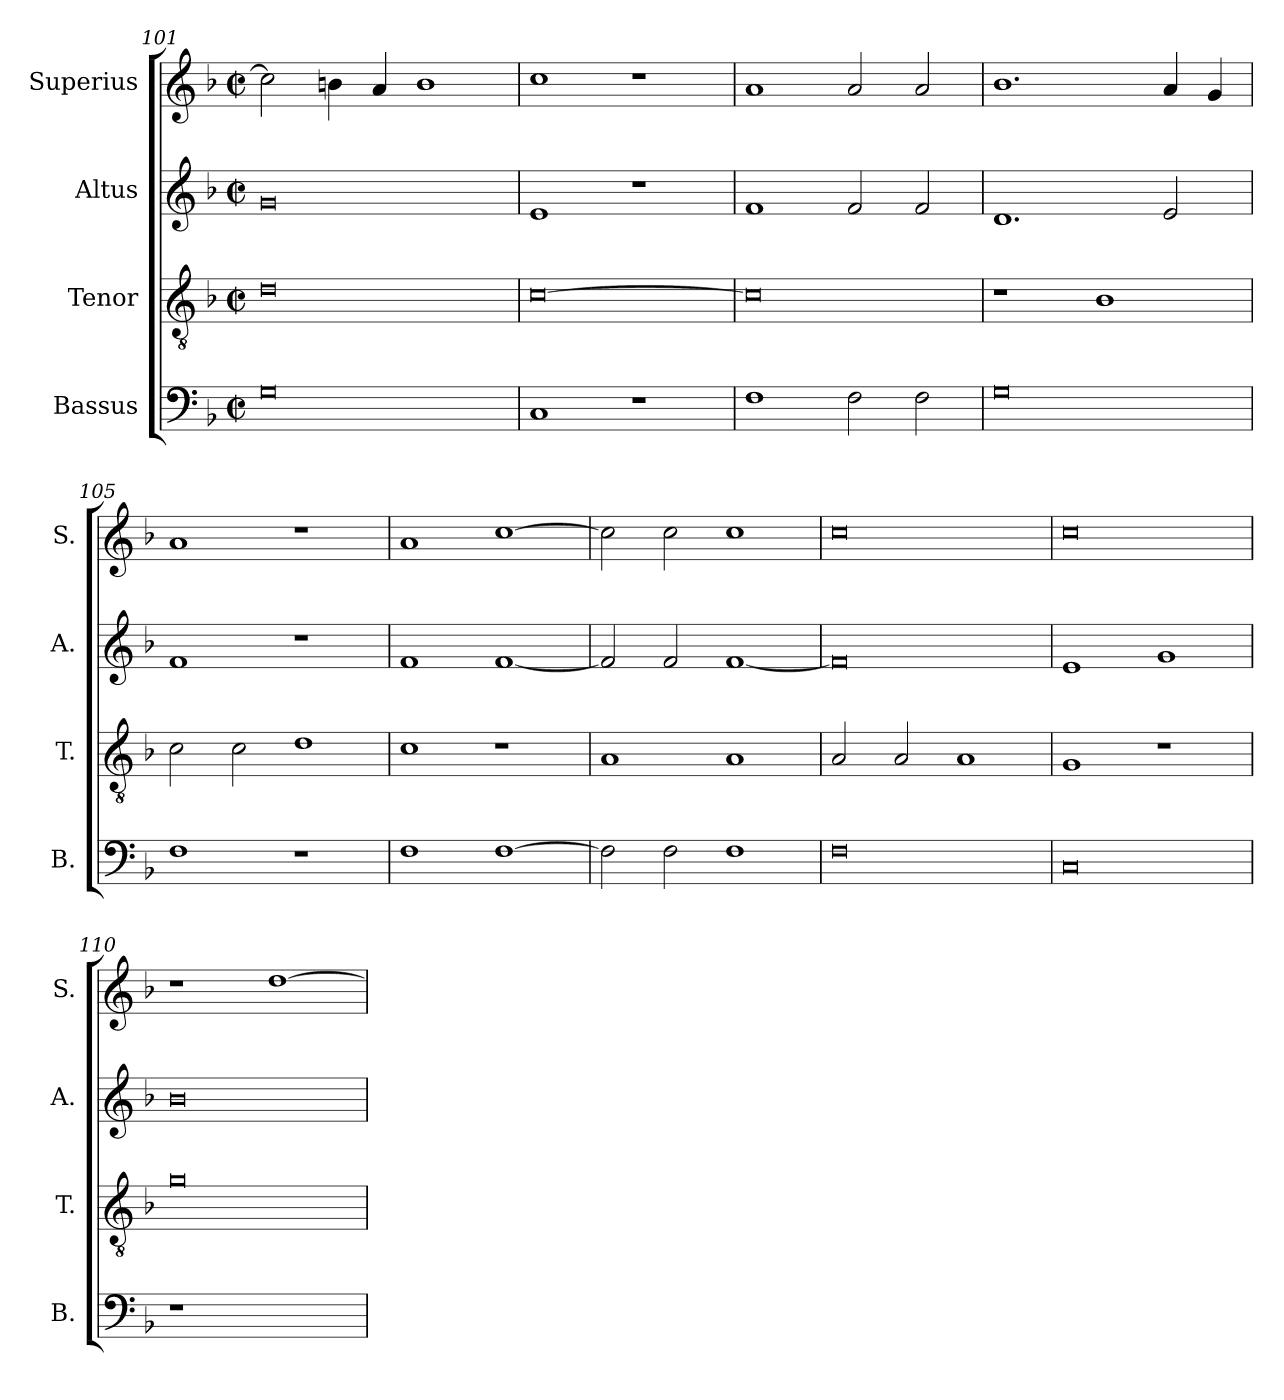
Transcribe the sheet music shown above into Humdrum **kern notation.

**kern	**kern	**kern	**kern
*part4	*part3	*part2	*part1
*staff4	*staff3	*staff2	*staff1
*I"Bassus	*I"Tenor	*I"Altus	*I"Superius
*I'B.	*I'T.	*I'A.	*I'S.
*clefF4	*clefGv2	*clefG2	*clefG2
*	*ITrd7c12	*	*
*k[b-]	*k[b-]	*k[b-]	*k[b-]
*F:	*F:	*F:	*F:
*M2/2	*M2/2	*M2/2	*M2/2
*met(c|)	*met(c|)	*met(c|)	*met(c|)
=101	=101	=101	=101
0Gi	0Di	0gi	2cci\]
.	.	.	4bni\
.	.	.	4ai/
.	.	.	1bi
=102	=102	=102	=102
1Ci	[>0Ci	1ei	1cci
1r	.	1r	1r
=103	=103	=103	=103
1Fi	0Ci]	1fi	1ai
2Fi\	.	2fi/	2ai/
2Fi\	.	2fi/	2ai/
!!LO:LB:g=z
=104	=104	=104	=104
0Gi	1r	1.di	1.b-i
.	1BB-i	.	.
.	.	2ei/	4ai/
.	.	.	4gi/
=105	=105	=105	=105
1Fi	2Ci\	1fi	1ai
.	2Ci\	.	.
1r	1Di	1r	1r
=106	=106	=106	=106
1Fi	1Ci	1fi	1ai
[>1Fi	1r	[<1fi	[>1cci
=107	=107	=107	=107
2Fi\]	1AAi	2fi/]	2cci\]
2Fi\	.	2fi/	2cci\
1Fi	1AAi	[<1fi	1cci
=108	=108	=108	=108
0Fi	2AAi/	0fi]	0cci
.	2AAi/	.	.
.	1AAi	.	.
=109	=109	=109	=109
0Ci	1GGi	1ei	0cci
.	1r	1gi	.
!!LO:PB:g=z
=110	=110	=110	=110
!LO:N:vis=1	!	!	!
1r	0Gi	0b-i	1r
1ryy	.	.	[>1ddi
=	=	=	=
*-	*-	*-	*-
